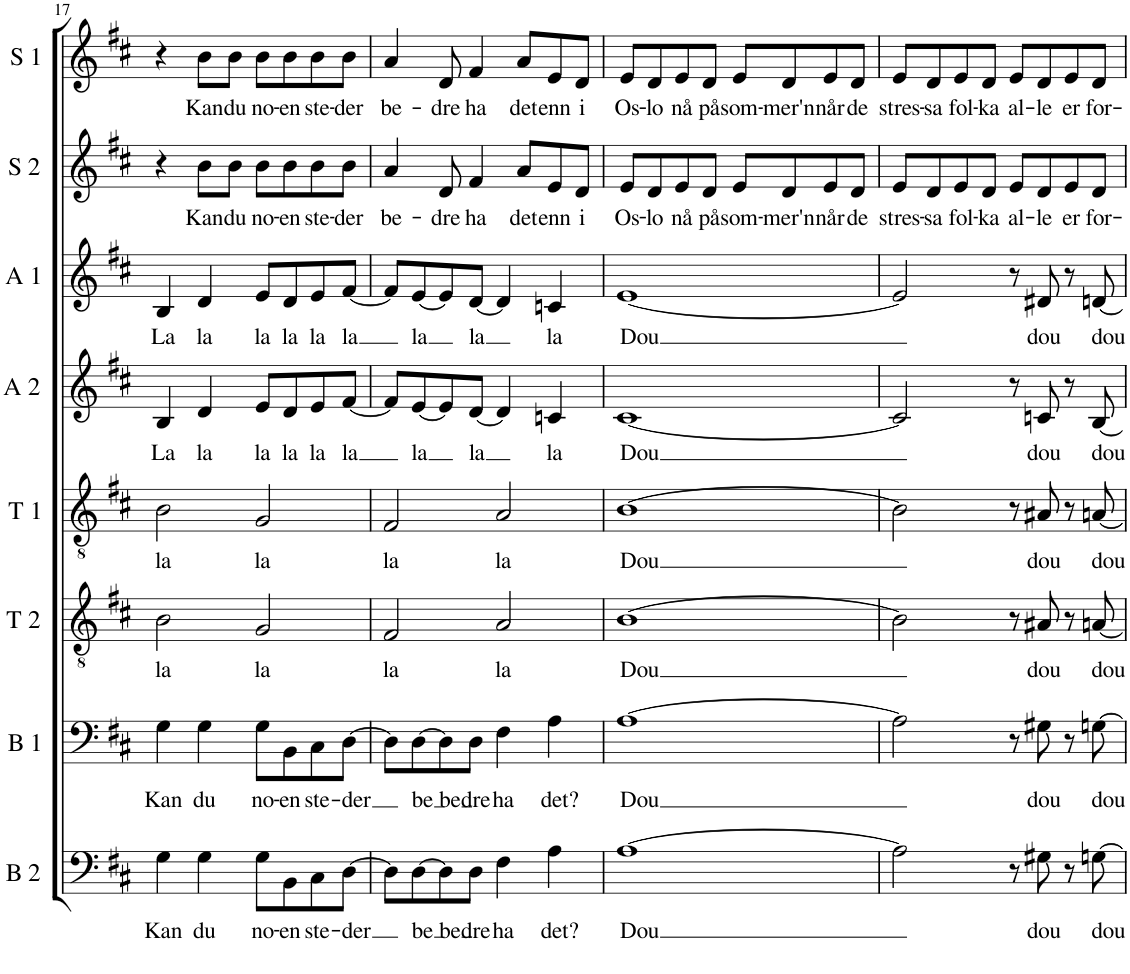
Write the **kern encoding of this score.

**kern	**text	**kern	**text	**kern	**text	**kern	**text	**kern	**text	**kern	**text	**kern	**text	**kern	**text
*part8	*part8	*part7	*part7	*part6	*part6	*part5	*part5	*part4	*part4	*part3	*part3	*part2	*part2	*part1	*part1
*staff8	*staff8	*staff7	*staff7	*staff6	*staff6	*staff5	*staff5	*staff4	*staff4	*staff3	*staff3	*staff2	*staff2	*staff1	*staff1
*I"Bass 2	*	*I"Bass 1	*	*I"Tenor 2	*	*I"Tenor 1	*	*I"Alt 2	*	*I"Alt 1	*	*I"Sopran 2	*	*I"Sopran 1	*
*I'B 2	*	*I'B 1	*	*I'T 2	*	*I'T 1	*	*I'A 2	*	*I'A 1	*	*I'S 2	*	*I'S 1	*
!!LO:PB:g=z
*clefF4	*	*clefF4	*	*clefGv2	*	*clefGv2	*	*clefG2	*	*clefG2	*	*clefG2	*	*clefG2	*
*k[f#c#]	*	*k[f#c#]	*	*k[f#c#]	*	*k[f#c#]	*	*k[f#c#]	*	*k[f#c#]	*	*k[f#c#]	*	*k[f#c#]	*
*M4/4	*	*M4/4	*	*M4/4	*	*M4/4	*	*M4/4	*	*M4/4	*	*M4/4	*	*M4/4	*
=17	=17	=17	=17	=17	=17	=17	=17	=17	=17	=17	=17	=17	=17	=17	=17
!	!LO:LY:b	!	!LO:LY:b	!	!LO:LY:b	!	!LO:LY:b	!	!LO:LY:b	!	!LO:LY:b	!	!	!	!
4G\	Kan	4G\	Kan	2B\	la	2B\	la	4B/	La	4B/	La	4r	.	4r	.
!	!LO:LY:b	!	!LO:LY:b	!	!	!	!	!	!LO:LY:b	!	!LO:LY:b	!	!LO:LY:b	!	!LO:LY:b
4G\	du	4G\	du	.	.	.	.	4d/	la	4d/	la	8b\L	Kan	8b\L	Kan
!	!	!	!	!	!	!	!	!	!	!	!	!	!LO:LY:b	!	!LO:LY:b
.	.	.	.	.	.	.	.	.	.	.	.	8b\J	du	8b\J	du
!	!LO:LY:b	!	!LO:LY:b	!	!LO:LY:b	!	!LO:LY:b	!	!LO:LY:b	!	!LO:LY:b	!	!LO:LY:b	!	!LO:LY:b
8G\L	no-	8G\L	no-	2G/	la	2G/	la	8e/L	la	8e/L	la	8b\L	no-	8b\L	no-
!	!LO:LY:b	!	!LO:LY:b	!	!	!	!	!	!LO:LY:b	!	!LO:LY:b	!	!LO:LY:b	!	!LO:LY:b
8BB\	-en	8BB\	-en	.	.	.	.	8d/	la	8d/	la	8b\	-en	8b\	-en
!	!LO:LY:b	!	!LO:LY:b	!	!	!	!	!	!LO:LY:b	!	!LO:LY:b	!	!LO:LY:b	!	!LO:LY:b
8C#\	ste-	8C#\	ste-	.	.	.	.	8e/	la	8e/	la	8b\	ste-	8b\	ste-
!	!LO:LY:b	!	!LO:LY:b	!	!	!	!	!	!LO:LY:b	!	!LO:LY:b	!	!LO:LY:b	!	!LO:LY:b
[8D\J	-der	[8D\J	-der	.	.	.	.	[8f#/J	la	[8f#/J	la	8b\J	-der	8b\J	-der
=18	=18	=18	=18	=18	=18	=18	=18	=18	=18	=18	=18	=18	=18	=18	=18
!	!	!	!	!	!LO:LY:b	!	!LO:LY:b	!	!	!	!	!	!LO:LY:b	!	!LO:LY:b
8D\L]	.	8D\L]	.	2F#/	la	2F#/	la	8f#/L]	.	8f#/L]	.	4a/	be-	4a/	be-
!	!LO:LY:b	!	!LO:LY:b	!	!	!	!	!	!LO:LY:b	!	!LO:LY:b	!	!	!	!
[8D\	be	[8D\	be	.	.	.	.	[8e/	la	[8e/	la	.	.	.	.
!	!LO:LY:b	!	!LO:LY:b	!	!	!	!	!	!	!	!	!	!LO:LY:b	!	!LO:LY:b
8D\]	be	8D\]	be	.	.	.	.	8e/]	.	8e/]	.	8d/	-dre	8d/	-dre
!	!LO:LY:b	!	!LO:LY:b	!	!	!	!	!	!LO:LY:b	!	!LO:LY:b	!	!LO:LY:b	!	!LO:LY:b
8D\J	dre	8D\J	dre	.	.	.	.	[8d/J	-la	[8d/J	-la	4f#/	ha	4f#/	ha
!	!LO:LY:b	!	!LO:LY:b	!	!LO:LY:b	!	!LO:LY:b	!	!	!	!	!	!	!	!
4F#\	ha	4F#\	ha	2A/	la	2A/	la	4d/]	.	4d/]	.	.	.	.	.
!	!	!	!	!	!	!	!	!	!	!	!	!	!LO:LY:b	!	!LO:LY:b
.	.	.	.	.	.	.	.	.	.	.	.	8a/L	det	8a/L	det
!	!LO:LY:b	!	!LO:LY:b	!	!	!	!	!	!LO:LY:b	!	!LO:LY:b	!	!LO:LY:b	!	!LO:LY:b
4A\	det?	4A\	det?	.	.	.	.	4cn/	la	4cn/	la	8e/	enn	8e/	enn
!	!	!	!	!	!	!	!	!	!	!	!	!	!LO:LY:b	!	!LO:LY:b
.	.	.	.	.	.	.	.	.	.	.	.	8d/J	i	8d/J	i
=19	=19	=19	=19	=19	=19	=19	=19	=19	=19	=19	=19	=19	=19	=19	=19
!	!LO:LY:b	!	!LO:LY:b	!	!LO:LY:b	!	!LO:LY:b	!	!LO:LY:b	!	!LO:LY:b	!	!LO:LY:b	!	!LO:LY:b
[1A	Dou	[1A	Dou	[1B	Dou	[1B	Dou	[1c#	Dou	[1e	Dou	8e/L	Os-	8e/L	Os-
!	!	!	!	!	!	!	!	!	!	!	!	!	!LO:LY:b	!	!LO:LY:b
.	.	.	.	.	.	.	.	.	.	.	.	8d/	-lo	8d/	-lo
!	!	!	!	!	!	!	!	!	!	!	!	!	!LO:LY:b	!	!LO:LY:b
.	.	.	.	.	.	.	.	.	.	.	.	8e/	nå	8e/	nå
!	!	!	!	!	!	!	!	!	!	!	!	!	!LO:LY:b	!	!LO:LY:b
.	.	.	.	.	.	.	.	.	.	.	.	8d/J	på	8d/J	på
!	!	!	!	!	!	!	!	!	!	!	!	!	!LO:LY:b	!	!LO:LY:b
.	.	.	.	.	.	.	.	.	.	.	.	8e/L	som-	8e/L	som-
!	!	!	!	!	!	!	!	!	!	!	!	!	!LO:LY:b	!	!LO:LY:b
.	.	.	.	.	.	.	.	.	.	.	.	8d/	-mer'n	8d/	-mer'n
!	!	!	!	!	!	!	!	!	!	!	!	!	!LO:LY:b	!	!LO:LY:b
.	.	.	.	.	.	.	.	.	.	.	.	8e/	når	8e/	når
!	!	!	!	!	!	!	!	!	!	!	!	!	!LO:LY:b	!	!LO:LY:b
.	.	.	.	.	.	.	.	.	.	.	.	8d/J	de	8d/J	de
=20	=20	=20	=20	=20	=20	=20	=20	=20	=20	=20	=20	=20	=20	=20	=20
!	!	!	!	!	!	!	!	!	!	!	!	!	!LO:LY:b	!	!LO:LY:b
2A\]	.	2A\]	.	2B\]	.	2B\]	.	2c#/]	.	2e/]	.	8e/L	stres-	8e/L	stres-
!	!	!	!	!	!	!	!	!	!	!	!	!	!LO:LY:b	!	!LO:LY:b
.	.	.	.	.	.	.	.	.	.	.	.	8d/	-sa	8d/	-sa
!	!	!	!	!	!	!	!	!	!	!	!	!	!LO:LY:b	!	!LO:LY:b
.	.	.	.	.	.	.	.	.	.	.	.	8e/	fol-	8e/	fol-
!	!	!	!	!	!	!	!	!	!	!	!	!	!LO:LY:b	!	!LO:LY:b
.	.	.	.	.	.	.	.	.	.	.	.	8d/J	-ka	8d/J	-ka
!	!	!	!	!	!	!	!	!	!	!	!	!	!LO:LY:b	!	!LO:LY:b
8r	.	8r	.	8r	.	8r	.	8r	.	8r	.	8e/L	al-	8e/L	al-
!	!LO:LY:b	!	!LO:LY:b	!	!LO:LY:b	!	!LO:LY:b	!	!LO:LY:b	!	!LO:LY:b	!	!LO:LY:b	!	!LO:LY:b
8G#X\	dou	8G#X\	dou	8A#X/	dou	8A#X/	dou	8cn/	dou	8d#X/	dou	8d/	-le	8d/	-le
!	!	!	!	!	!	!	!	!	!	!	!	!	!LO:LY:b	!	!LO:LY:b
8r	.	8r	.	8r	.	8r	.	8r	.	8r	.	8e/	er	8e/	er
!	!LO:LY:b	!	!LO:LY:b	!	!LO:LY:b	!	!LO:LY:b	!	!LO:LY:b	!	!LO:LY:b	!	!LO:LY:b	!	!LO:LY:b
[8Gn\	dou	[8Gn\	dou	[8An/	dou	[8An/	dou	[8B/	dou	[8dn/	dou	8d/J	for-	8d/J	for-
=	=	=	=	=	=	=	=	=	=	=	=	=	=	=	=
*-	*-	*-	*-	*-	*-	*-	*-	*-	*-	*-	*-	*-	*-	*-	*-
